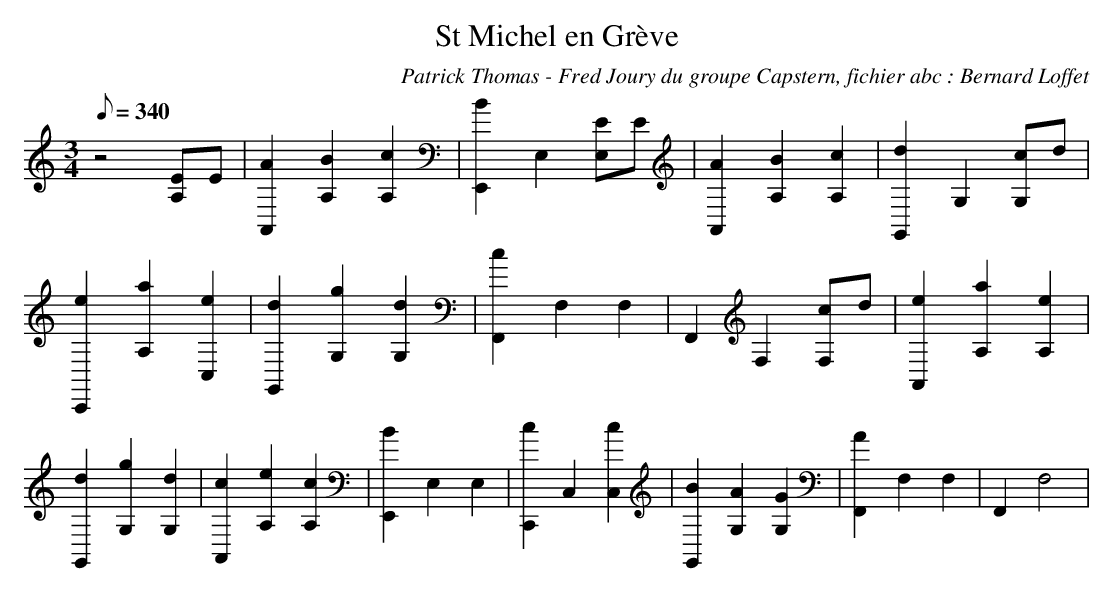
X:1
T:St Michel en Grève
C:Patrick Thomas - Fred Joury du groupe Capstern, fichier abc : Bernard Loffet
L:1/8
Q:340
M:3/4
K:C
 z4 [EA,]E | [A2A,,2] [B2A,2] [c2A,2] | [B2E,,2] E,2 [EE,]E | [A2A,,2] [B2A,2] [c2A,2] | \
 [d2G,,2] G,2 [cG,]d | [e2C,,2] [a2A,2] [e2C,2] | [d2G,,2] [g2G,2] [d2G,2] | [c2F,,2] F,2 F,2 | \
 F,,2 F,2 [cF,]d | [e2A,,2] [a2A,2] [e2A,2] | [d2G,,2] [g2G,2] [d2G,2] | [c2A,,2] [e2A,2] [c2A,2] | \
 [B2E,,2] E,2 E,2 | [c2C,,2] C,2 [c2C,2] | [B2G,,2] [A2G,2] [G2G,2] | [A2F,,2] F,2 F,2 | \
 F,,2 F,4 | \
